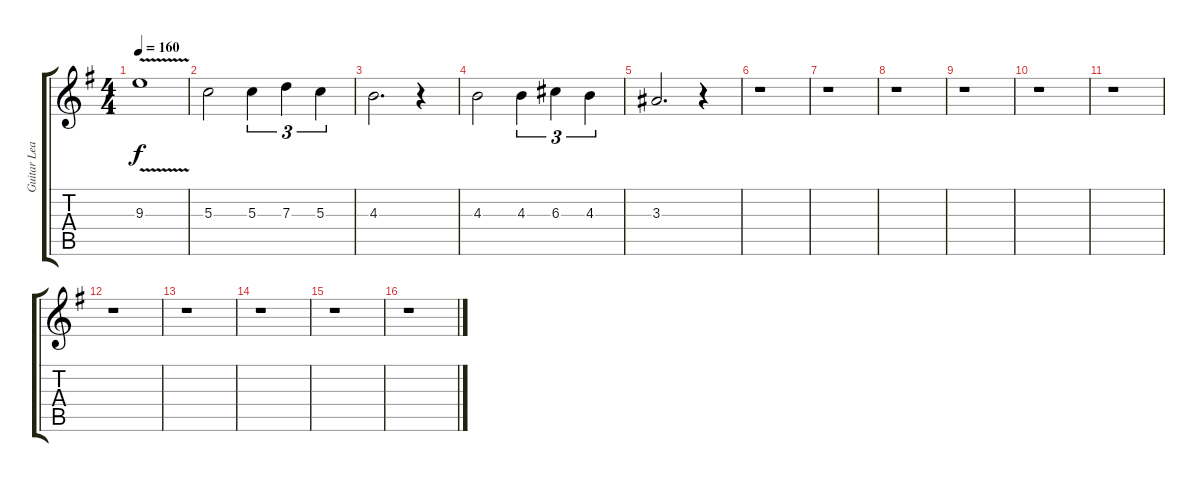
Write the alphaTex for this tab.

\track ("Guitar Lead" "Guitar Lea") {instrument distortionguitar}
\staff {score tabs}
\tuning (E4 B3 G3 D3 A2 E2) {hide}
\ts (4 4)
\tempo 160
\clef g2
\ks g
9.3{v t}.1{dy f} |
5.3.2 5.3.4{tu (3 2)} 7.3.4{tu (3 2)} 5.3.4{tu (3 2)} |
4.3.2{d} r.4 |
4.3.2 4.3.4{tu (3 2)} 6.3.4{tu (3 2)} 4.3.4{tu (3 2)} |
3.3.2{d} r.4 |
r.1 |
r.1 |
r.1 |
r.1 |
r.1 |
r.1 |
r.1 |
r.1 |
r.1 |
r.1 |
r.1
